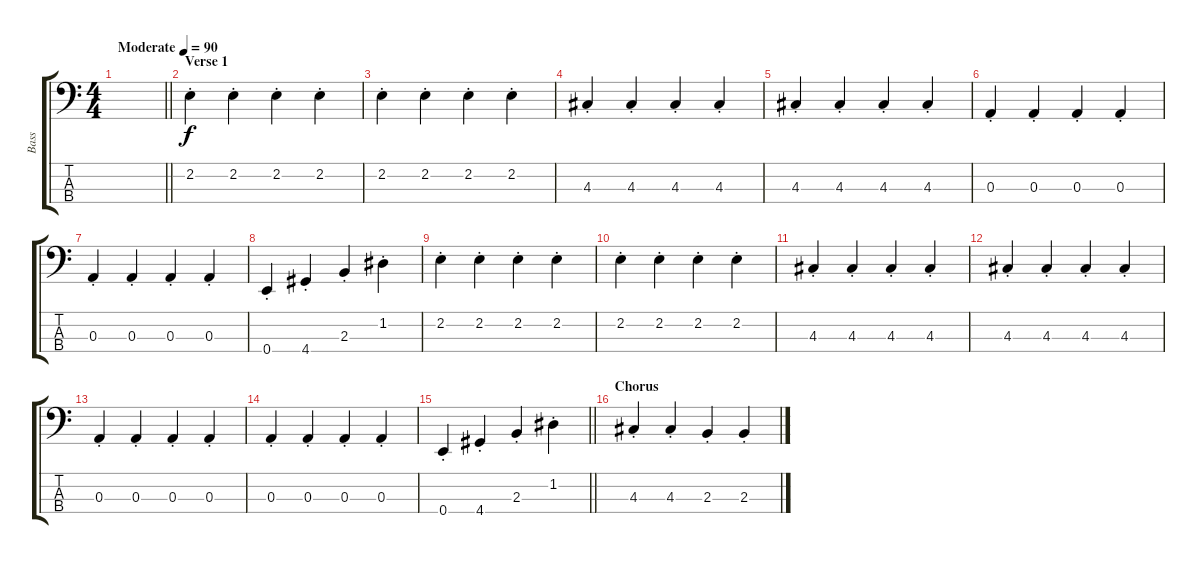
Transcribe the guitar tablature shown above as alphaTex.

\track ("Bass" "Bass") {instrument electricbassfinger}
\staff {score tabs}
\tuning (G2 D2 A1 E1) {hide}
\ts (4 4)
\tempo (90 "Moderate")
\clef f4
\barLineRight lightlight
\ks c
|
\section ("" "Verse 1")
2.2{st}.4 2.2{st}.4 2.2{st}.4 2.2{st}.4 |
2.2{st}.4 2.2{st}.4 2.2{st}.4 2.2{st}.4 |
4.3{st}.4 4.3{st}.4 4.3{st}.4 4.3{st}.4 |
4.3{st}.4 4.3{st}.4 4.3{st}.4 4.3{st}.4 |
0.3{st}.4 0.3{st}.4 0.3{st}.4 0.3{st}.4 |
0.3{st}.4 0.3{st}.4 0.3{st}.4 0.3{st}.4 |
0.4{st}.4 4.4{st}.4 2.3{st}.4 1.2{st}.4 |
2.2{st}.4 2.2{st}.4 2.2{st}.4 2.2{st}.4 |
2.2{st}.4 2.2{st}.4 2.2{st}.4 2.2{st}.4 |
4.3{st}.4 4.3{st}.4 4.3{st}.4 4.3{st}.4 |
4.3{st}.4 4.3{st}.4 4.3{st}.4 4.3{st}.4 |
0.3{st}.4 0.3{st}.4 0.3{st}.4 0.3{st}.4 |
0.3{st}.4 0.3{st}.4 0.3{st}.4 0.3{st}.4 |
\barLineRight lightlight
0.4{st}.4 4.4{st}.4 2.3{st}.4 1.2{st}.4 |
\section ("" "Chorus")
4.3{st}.4 4.3{st}.4 2.3{st}.4 2.3{st}.4
